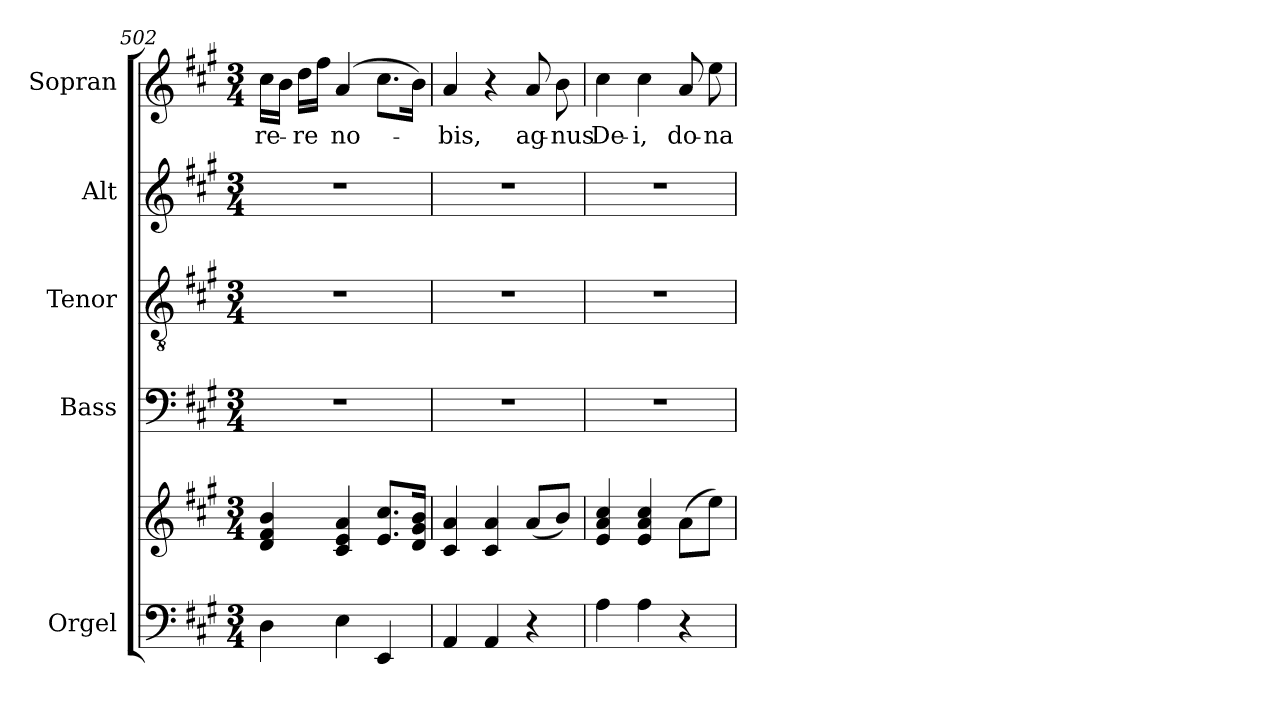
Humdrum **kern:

**kern	**kern	**kern	**kern	**kern	**kern	**text
*part5	*part5	*part4	*part3	*part2	*part1	*part1
*staff6	*staff5	*staff4	*staff3	*staff2	*staff1	*staff1
*I"Orgel	*	*I"Bass	*I"Tenor	*I"Alt	*I"Sopran	*
*I'Org.	*	*I'B.	*I'T.	*I'A.	*I'S.	*
*clefF4	*clefG2	*clefF4	*clefGv2	*clefG2	*clefG2	*
*k[f#c#g#]	*k[f#c#g#]	*k[f#c#g#]	*k[f#c#g#]	*k[f#c#g#]	*k[f#c#g#]	*
*A:	*A:	*A:	*A:	*A:	*A:	*
*M3/4	*M3/4	*M3/4	*M3/4	*M3/4	*M3/4	*
=502	=502	=502	=502	=502	=502	=502
!	!	!	!	!	!	!LO:LY:b
4D\	4d/ 4f#/ 4b/	2.r	2.r	2.r	16cc#\LL	-re-
.	.	.	.	.	16b\JJ	.
!	!	!	!	!	!	!LO:LY:b
.	.	.	.	.	16dd\LL	-re
.	.	.	.	.	16ff#\JJ	.
!	!	!	!	!	!	!LO:LY:b
4E\	4c#/ 4e/ 4a/	.	.	.	(4a/	no-
4EE/	8.e/ 8.cc#/L	.	.	.	8.cc#\L	.
.	16d/ 16g#/ 16b/Jk	.	.	.	16b\Jk)	.
=503	=503	=503	=503	=503	=503	=503
!	!	!	!	!	!	!LO:LY:b
4AA/	4c#/ 4a/	2.r	2.r	2.r	4a/	-bis,
4AA/	4c#/ 4a/	.	.	.	4r	.
!	!	!	!	!	!	!LO:LY:b
4r	(<8a/L	.	.	.	8a/	ag-
!	!	!	!	!	!	!LO:LY:b
.	8b/J)	.	.	.	8b\	-nus
=504	=504	=504	=504	=504	=504	=504
!	!	!	!	!	!	!LO:LY:b
4A\	4e/ 4a/ 4cc#/	2.r	2.r	2.r	4cc#\	De-
!	!	!	!	!	!	!LO:LY:b
4A\	4e/ 4a/ 4cc#/	.	.	.	4cc#\	-i,
!	!	!	!	!	!	!LO:LY:b
4r	(>8a\L	.	.	.	8a/	do-
!	!	!	!	!	!	!LO:LY:b
.	8ee\J)	.	.	.	8ee\	-na
=	=	=	=	=	=	=
*-	*-	*-	*-	*-	*-	*-
